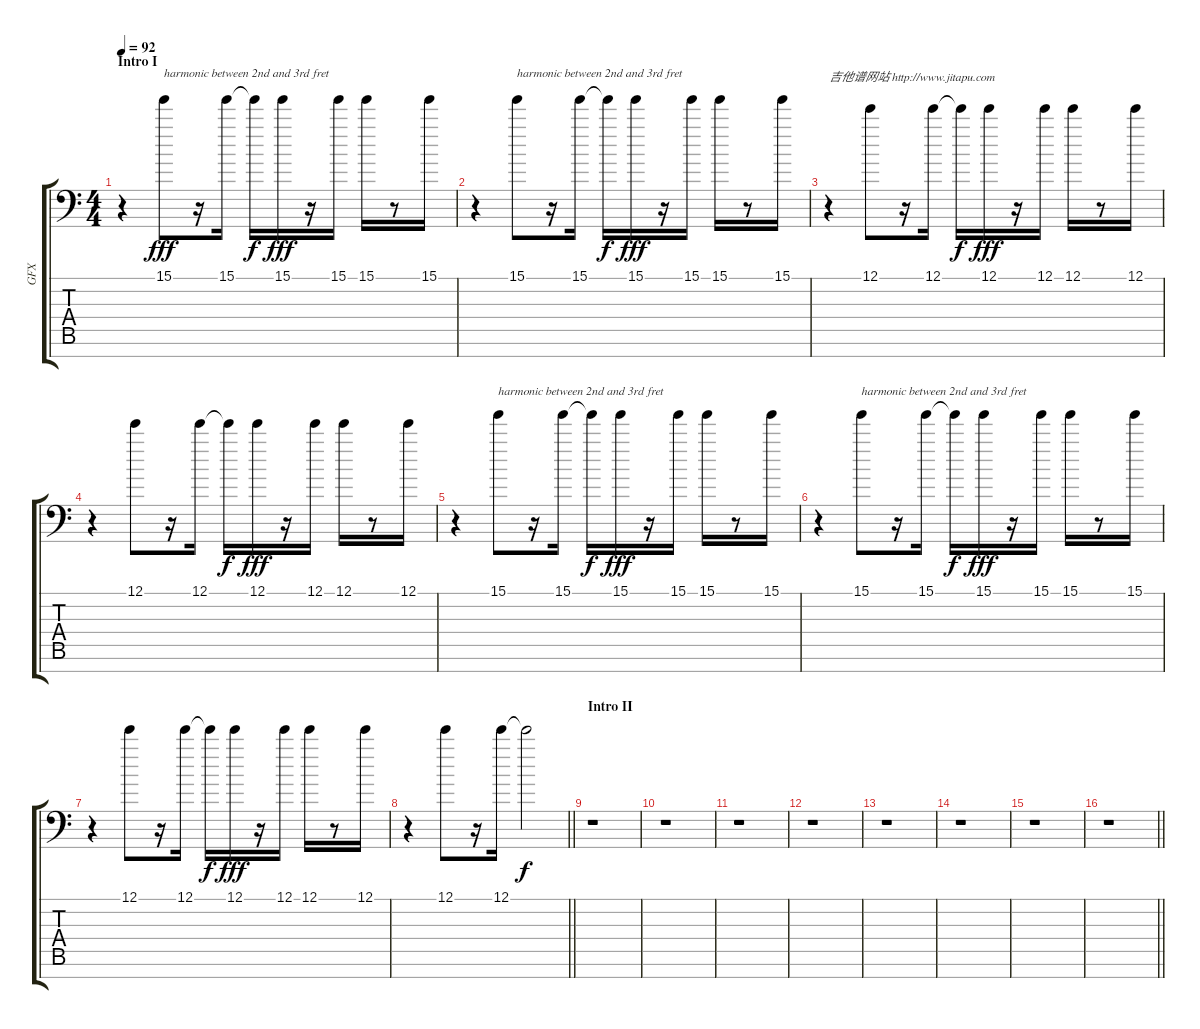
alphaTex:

\track ("GFX" "GFX") {instrument distortionguitar}
\staff {score tabs}
\tuning (E4 B3 G3 D3 A2 E2 A1) {hide}
\ts (4 4)
\section ("" "Intro I")
\tempo 92
\clef f4
\ks c
r.4{dy fff instrument distortionguitar} 15.1.8{txt "harmonic between 2nd and 3rd fret"} r.16 15.1.16 15.1{t}.16{dy f} 15.1.16{dy fff} r.16 15.1.16 15.1.16 r.8 15.1.16 |
r.4 15.1.8{txt "harmonic between 2nd and 3rd fret"} r.16 15.1.16 15.1{t}.16{dy f} 15.1.16{dy fff} r.16 15.1.16 15.1.16 r.8 15.1.16 |
r.4{txt "吉他谱网站 http://www.jitapu.com"} 12.1.8 r.16 12.1.16 12.1{t}.16{dy f} 12.1.16{dy fff} r.16 12.1.16 12.1.16 r.8 12.1.16 |
r.4 12.1.8 r.16 12.1.16 12.1{t}.16{dy f} 12.1.16{dy fff} r.16 12.1.16 12.1.16 r.8 12.1.16 |
r.4 15.1.8{txt "harmonic between 2nd and 3rd fret"} r.16 15.1.16 15.1{t}.16{dy f} 15.1.16{dy fff} r.16 15.1.16 15.1.16 r.8 15.1.16 |
r.4 15.1.8{txt "harmonic between 2nd and 3rd fret"} r.16 15.1.16 15.1{t}.16{dy f} 15.1.16{dy fff} r.16 15.1.16 15.1.16 r.8 15.1.16 |
r.4 12.1.8 r.16 12.1.16 12.1{t}.16{dy f} 12.1.16{dy fff} r.16 12.1.16 12.1.16 r.8 12.1.16 |
\barLineRight lightlight
r.4 12.1.8 r.16 12.1.16 12.1{t}.2{dy f} |
\section ("" "Intro II")
r.1 |
r.1 |
r.1 |
r.1 |
r.1 |
r.1 |
r.1 |
\barLineRight lightlight
r.1
